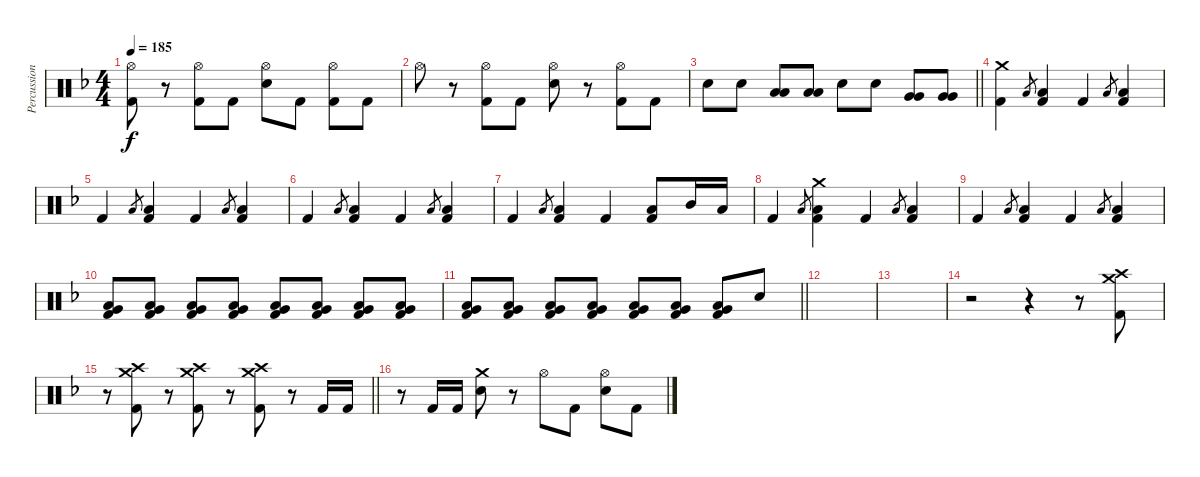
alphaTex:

\track ("Percussion" "Percussion") {instrument percussion}
\staff {score}
\articulation defaults
\ts (4 4)
\tempo 185
\clef neutral
\ks dminor
("Hi-Hat (open)" "Kick (hit) 2").8{dy f} r.8 ("Hi-Hat (open)" "Kick (hit) 2").8 "Kick (hit) 2".8 ("Hi-Hat (open)" "Electric Snare (hit)").8 "Kick (hit) 2".8 ("Hi-Hat (open)" "Kick (hit) 2").8 "Kick (hit) 2".8 |
"Hi-Hat (open)".8 r.8 ("Hi-Hat (open)" "Kick (hit) 2").8 "Kick (hit) 2".8 ("Hi-Hat (open)" "Electric Snare (hit)").8 r.8 ("Hi-Hat (open)" "Kick (hit) 2").8 "Kick (hit) 2".8 |
\barLineRight lightlight "Electric Snare (hit)".8 "Electric Snare (hit)".8
("Low Tom (hit)" "Low Tom (hit)").8 ("Low Tom (hit)" "Low Tom (hit)").8 "Electric Snare (hit)".8 "Electric Snare (hit)".8 ("Very Low Tom (hit)" "Very Low Tom (hit)").8 ("Very Low Tom (hit)" "Very Low Tom (hit)").8 |
("Crash medium (hit)" "Kick (hit) 2").4 "Low Tom (hit)".8{gr} ("Low Tom (hit)" "Kick (hit) 2").4 "Kick (hit) 2".4 "Low Tom (hit)".8{gr} ("Low Tom (hit)" "Kick (hit) 2").4 |
"Kick (hit) 2".4 "Low Tom (hit)".8{gr} ("Low Tom (hit)" "Kick (hit) 2").4 "Kick (hit) 2".4 "Low Tom (hit)".8{gr} ("Low Tom (hit)" "Kick (hit) 2").4 |
"Kick (hit) 2".4 "Low Tom (hit)".8{gr} ("Low Tom (hit)" "Kick (hit) 2").4 "Kick (hit) 2".4 "Low Tom (hit)".8{gr} ("Low Tom (hit)" "Kick (hit) 2").4 |
"Kick (hit) 2".4 "Low Tom (hit)".8{gr} ("Low Tom (hit)" "Kick (hit) 2").4 "Kick (hit) 2".4 ("Low Tom (hit)" "Kick (hit) 2").8 "Mid Tom (hit)".16 "Low Tom (hit)".16 |
"Kick (hit) 2".4 "Low Tom (hit)".8{gr} ("Crash medium (hit)" "Low Tom (hit)" "Kick (hit) 2").4 "Kick (hit) 2".4 "Low Tom (hit)".8{gr} ("Low Tom (hit)" "Kick (hit) 2").4 |
"Kick (hit) 2".4 "Low Tom (hit)".8{gr} ("Low Tom (hit)" "Kick (hit) 2").4 "Kick (hit) 2".4 "Low Tom (hit)".8{gr} ("Low Tom (hit)" "Kick (hit) 2").4 |
("Low Tom (hit)" "Very Low Tom (hit)" "Kick (hit) 2").8 ("Low Tom (hit)" "Very Low Tom (hit)" "Kick (hit) 2").8 ("Low Tom (hit)" "Very Low Tom (hit)" "Kick (hit) 2").8 ("Low Tom (hit)" "Very Low Tom (hit)" "Kick (hit) 2").8 ("Low Tom (hit)" "Very Low Tom (hit)" "Kick (hit) 2").8 ("Low Tom (hit)" "Very Low Tom (hit)" "Kick (hit) 2").8 ("Low Tom (hit)" "Very Low Tom (hit)" "Kick (hit) 2").8 ("Low Tom (hit)" "Very Low Tom (hit)" "Kick (hit) 2").8 |
\barLineRight lightlight
("Low Tom (hit)" "Very Low Tom (hit)" "Kick (hit) 2").8 ("Low Tom (hit)" "Very Low Tom (hit)" "Kick (hit) 2").8 ("Low Tom (hit)" "Very Low Tom (hit)" "Kick (hit) 2").8 ("Low Tom (hit)" "Very Low Tom (hit)" "Kick (hit) 2").8 ("Low Tom (hit)" "Very Low Tom (hit)" "Kick (hit) 2").8 ("Low Tom (hit)" "Very Low Tom (hit)" "Kick (hit) 2").8 ("Low Tom (hit)" "Very Low Tom (hit)" "Kick (hit) 2").8 "Electric Snare (hit)".8 |
|
|
r.2 r.4 r.8 ("Crash medium (hit)" "Crash high (hit)" "Kick (hit) 2").8 |
\barLineRight lightlight
r.8 ("Crash medium (hit)" "Crash high (hit)" "Kick (hit) 2").8 r.8 ("Crash medium (hit)" "Crash high (hit)" "Kick (hit) 2").8 r.8 ("Crash medium (hit)" "Crash high (hit)" "Kick (hit) 2").8 r.8 "Kick (hit) 2".16 "Kick (hit) 2".16 |
r.8 "Kick (hit) 2".16 "Kick (hit) 2".16 ("Crash medium (hit)" "Electric Snare (hit)").8 r.8 "Hi-Hat (open)".8 "Kick (hit) 2".8 ("Hi-Hat (open)" "Electric Snare (hit)").8 "Kick (hit) 2".8
